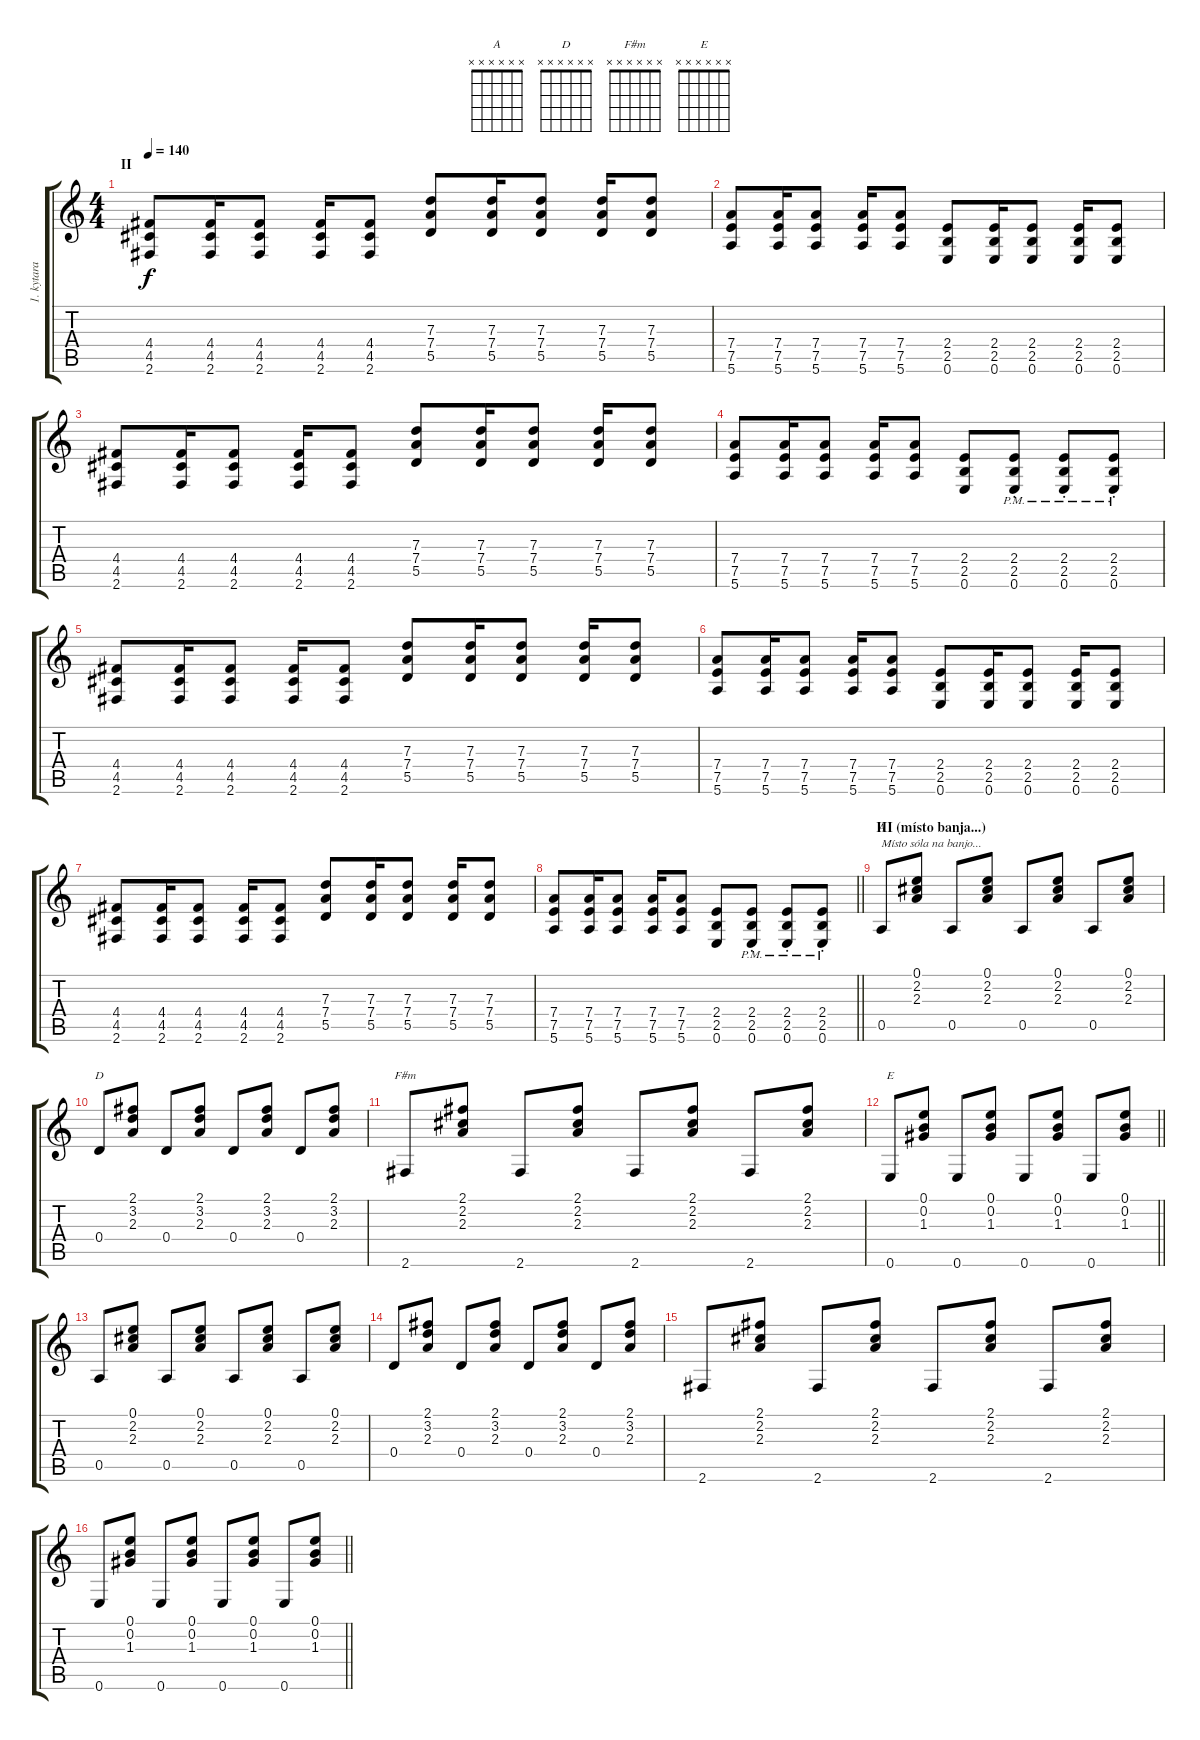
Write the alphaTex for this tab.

\track ("1. kytara" "1. kytara") {instrument overdrivenguitar}
\staff {score tabs}
\tuning (E4 B3 G3 D3 A2 E2) {hide}
\chord ("A" x x x x x x)
\chord ("D" x x x x x x)
\chord ("F#m" x x x x x x)
\chord ("E" x x x x x x)
\ts (4 4)
\section ("" "II")
\tempo 140
\clef g2
\ks c
(4.4 4.5 2.6).8{dy f} (4.4 4.5 2.6).16 (4.4 4.5 2.6).8 (4.4 4.5 2.6).16 (4.4 4.5 2.6).8 (7.3 7.4 5.5).8 (7.3 7.4 5.5).16 (7.3 7.4 5.5).8 (7.3 7.4 5.5).16 (7.3 7.4 5.5).8 |
(7.4 7.5 5.6).8 (7.4 7.5 5.6).16 (7.4 7.5 5.6).8 (7.4 7.5 5.6).16 (7.4 7.5 5.6).8 (2.4 2.5 0.6).8 (2.4 2.5 0.6).16 (2.4 2.5 0.6).8 (2.4 2.5 0.6).16 (2.4 2.5 0.6).8 |
(4.4 4.5 2.6).8 (4.4 4.5 2.6).16 (4.4 4.5 2.6).8 (4.4 4.5 2.6).16 (4.4 4.5 2.6).8 (7.3 7.4 5.5).8 (7.3 7.4 5.5).16 (7.3 7.4 5.5).8 (7.3 7.4 5.5).16 (7.3 7.4 5.5).8 |
(7.4 7.5 5.6).8 (7.4 7.5 5.6).16 (7.4 7.5 5.6).8 (7.4 7.5 5.6).16 (7.4 7.5 5.6).8 (2.4 2.5 0.6).8 (2.4{pm st} 2.5{pm st} 0.6{pm st}).8 (2.4{pm st} 2.5{pm st} 0.6{pm st}).8 (2.4{pm st} 2.5{pm st} 0.6{pm st}).8 |
(4.4 4.5 2.6).8 (4.4 4.5 2.6).16 (4.4 4.5 2.6).8 (4.4 4.5 2.6).16 (4.4 4.5 2.6).8 (7.3 7.4 5.5).8 (7.3 7.4 5.5).16 (7.3 7.4 5.5).8 (7.3 7.4 5.5).16 (7.3 7.4 5.5).8 |
(7.4 7.5 5.6).8 (7.4 7.5 5.6).16 (7.4 7.5 5.6).8 (7.4 7.5 5.6).16 (7.4 7.5 5.6).8 (2.4 2.5 0.6).8 (2.4 2.5 0.6).16 (2.4 2.5 0.6).8 (2.4 2.5 0.6).16 (2.4 2.5 0.6).8 |
(4.4 4.5 2.6).8 (4.4 4.5 2.6).16 (4.4 4.5 2.6).8 (4.4 4.5 2.6).16 (4.4 4.5 2.6).8 (7.3 7.4 5.5).8 (7.3 7.4 5.5).16 (7.3 7.4 5.5).8 (7.3 7.4 5.5).16 (7.3 7.4 5.5).8 |
\barLineRight lightlight
(7.4 7.5 5.6).8 (7.4 7.5 5.6).16 (7.4 7.5 5.6).8 (7.4 7.5 5.6).16 (7.4 7.5 5.6).8 (2.4 2.5 0.6).8 (2.4{pm st} 2.5{pm st} 0.6{pm st}).8 (2.4{pm st} 2.5{pm st} 0.6{pm st}).8 (2.4{pm st} 2.5{pm st} 0.6{pm st}).8 |
\section ("" "III (místo banja...)")
0.5.8{ch "A" txt "Místo sóla na banjo..." instrument electricguitarclean} (0.1 2.2 2.3).8 0.5.8 (0.1 2.2 2.3).8 0.5.8 (0.1 2.2 2.3).8 0.5.8 (0.1 2.2 2.3).8 |
0.4.8{ch "D"} (2.1 3.2 2.3).8 0.4.8 (2.1 3.2 2.3).8 0.4.8 (2.1 3.2 2.3).8 0.4.8 (2.1 3.2 2.3).8 |
2.6.8{ch "F#m"} (2.1 2.2 2.3).8 2.6.8 (2.1 2.2 2.3).8 2.6.8 (2.1 2.2 2.3).8 2.6.8 (2.1 2.2 2.3).8 |
\barLineRight lightlight
0.6.8{ch "E"} (0.1 0.2 1.3).8 0.6.8 (0.1 0.2 1.3).8 0.6.8 (0.1 0.2 1.3).8 0.6.8 (0.1 0.2 1.3).8 |
0.5.8 (0.1 2.2 2.3).8 0.5.8 (0.1 2.2 2.3).8 0.5.8 (0.1 2.2 2.3).8 0.5.8 (0.1 2.2 2.3).8 |
0.4.8 (2.1 3.2 2.3).8 0.4.8 (2.1 3.2 2.3).8 0.4.8 (2.1 3.2 2.3).8 0.4.8 (2.1 3.2 2.3).8 |
2.6.8 (2.1 2.2 2.3).8 2.6.8 (2.1 2.2 2.3).8 2.6.8 (2.1 2.2 2.3).8 2.6.8 (2.1 2.2 2.3).8 |
\barLineRight lightlight
0.6.8 (0.1 0.2 1.3).8 0.6.8 (0.1 0.2 1.3).8 0.6.8 (0.1 0.2 1.3).8 0.6.8 (0.1 0.2 1.3).8
